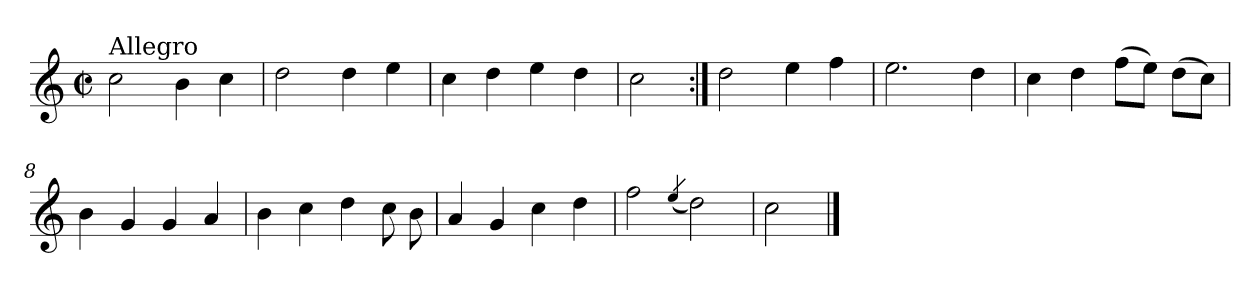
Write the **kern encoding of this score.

**kern
*part1
*staff1
*clefG2
*k[]
*C:
*M2/2
*met(c|)
=1
!LO:TX:a:t=Allegro
2cc\
4b\
4cc\
=2
2dd\
4dd\
4ee\
=3
4cc\
4dd\
4ee\
4dd\
=4
2cc\
=5:|!
2dd\
4ee\
4ff\
=6
2.ee\
4dd\
!!LO:LB:g=z
=7
4cc\
4dd\
(>8ff\L
8ee\J)
(>8dd\L
8cc\J)
=8
4b\
4g/
4g/
4a/
=9
4b\
4cc\
4dd\
8cc\
8b\
=10
4a/
4g/
4cc\
4dd\
=11
2ff\
(<4qee/
2dd\)
!!LO:LB:g=z
=12
2cc\
==
*-
